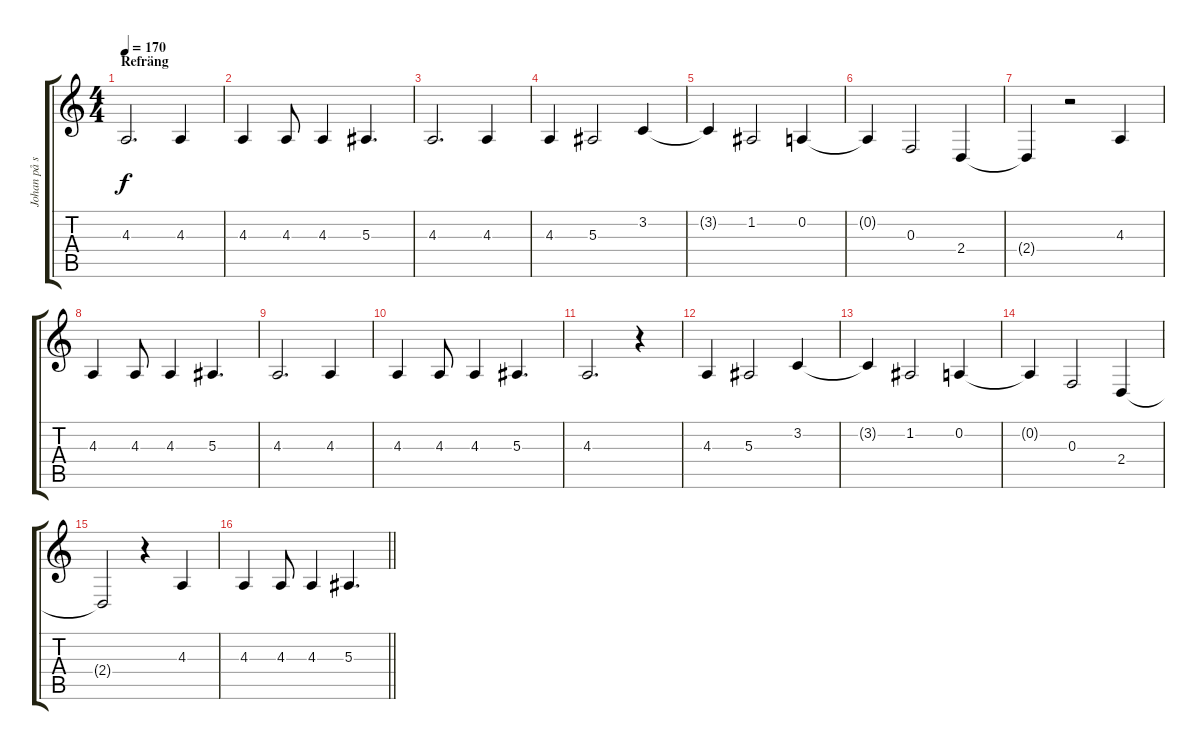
\track ("Johan på sång haha" "Johan på s") {instrument cello}
\staff {score tabs}
\tuning (D4 A3 F3 C3 G2 D2) {hide}
\ts (4 4)
\section ("" "Refräng")
\tempo 170
\clef g2
\ks c
4.3.2{d dy f} 4.3.4 |
4.3.4 4.3.8 4.3.4 5.3.4{d} |
4.3.2{d} 4.3.4 |
4.3.4 5.3.2 3.2.4 |
3.2{t}.4 1.2.2 0.2.4 |
0.2{t}.4 0.3.2 2.4.4 |
2.4{t}.4 r.2 4.3.4 |
4.3.4 4.3.8 4.3.4 5.3.4{d} |
4.3.2{d} 4.3.4 |
4.3.4 4.3.8 4.3.4 5.3.4{d} |
4.3.2{d} r.4 |
4.3.4 5.3.2 3.2.4 |
3.2{t}.4 1.2.2 0.2.4 |
0.2{t}.4 0.3.2 2.4.4 |
2.4{t}.2 r.4 4.3.4 |
\barLineRight lightlight
4.3.4 4.3.8 4.3.4 5.3.4{d}
